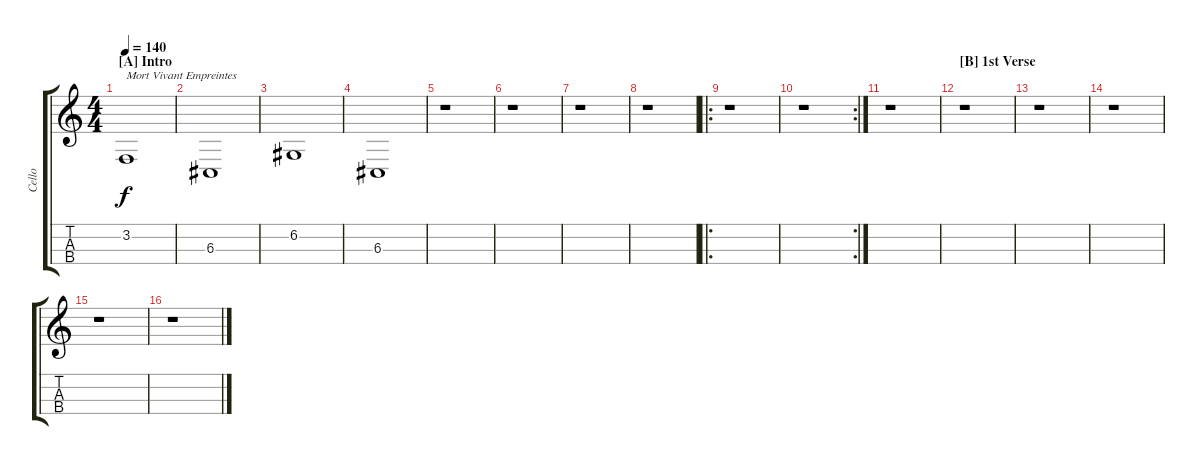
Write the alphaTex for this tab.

\track ("Cello" "Cello") {instrument cello}
\staff {score tabs}
\tuning (A3 D3 G2 C2) {hide}
\ts (4 4)
\section ("" "[A] Intro")
\tempo 140
\clef g2
\ks c
3.2.1{txt "Mort Vivant Empreintes" dy f instrument cello} |
6.3.1 |
6.2.1 |
6.3.1 |
r.1 |
r.1 |
r.1 |
r.1 |
\ro
r.1 |
\rc 2
r.1 |
r.1 |
\section ("" "[B] 1st Verse")
r.1 |
r.1 |
r.1 |
r.1 |
r.1
